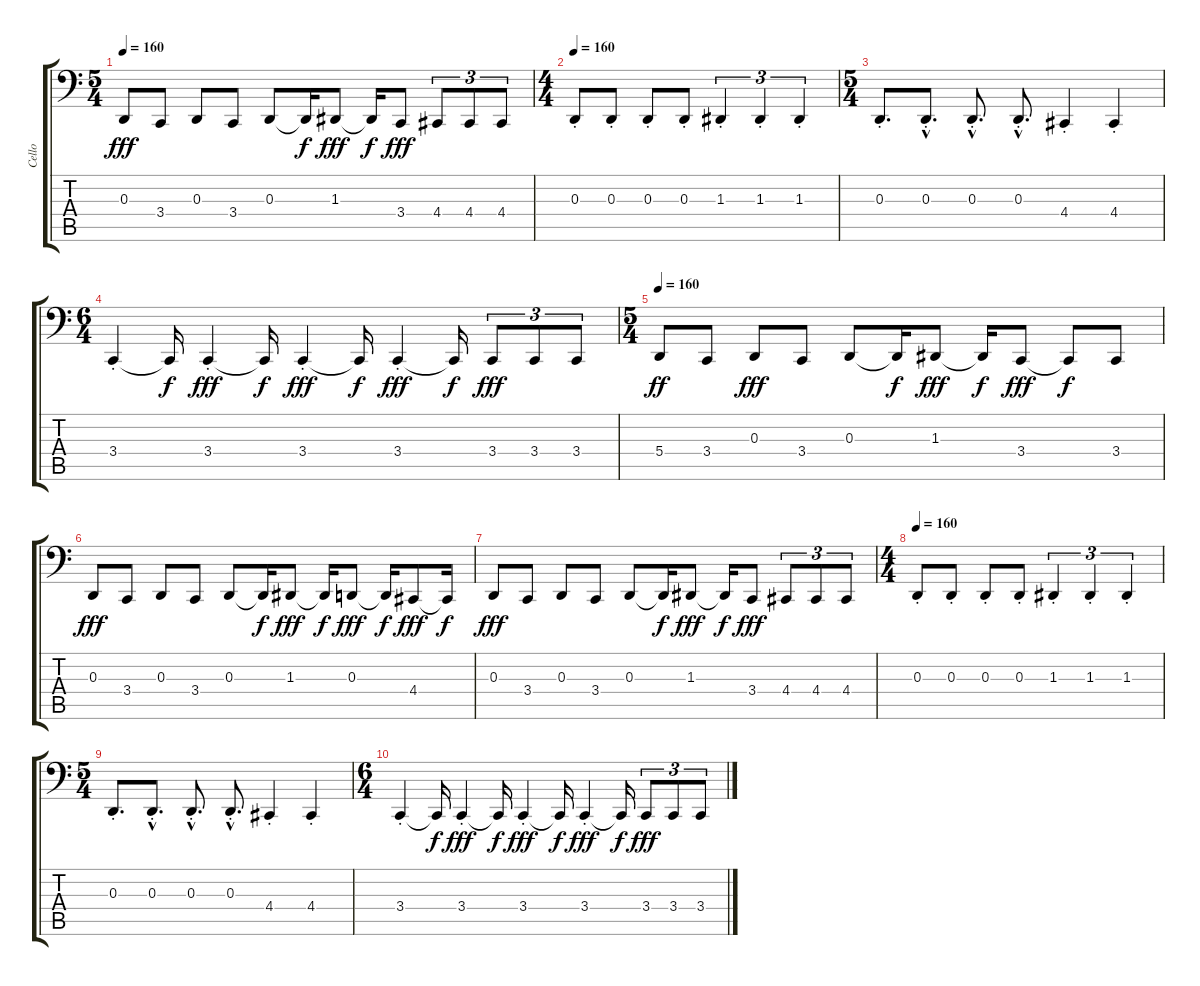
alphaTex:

\track ("Cello" "Cello") {instrument cello}
\staff {score tabs}
\tuning (C3 G2 D2 A1 E1 B0) {hide}
\ts (5 4)
\tempo 160
\clef f4
\ks c
0.3.8{dy fff} 3.4.8 0.3.8 3.4.8 0.3.8 0.3{t}.16{dy f} 1.3.8{dy fff} 1.3{t}.16{dy f} 3.4.8{dy fff} 4.4.8{tu (3 2)} 4.4.8{tu (3 2)} 4.4.8{tu (3 2)} |
\ts (4 4)
\tempo 160
0.3{st}.8 0.3{st}.8 0.3{st}.8 0.3{st}.8 1.3{st}.4{tu (3 2)} 1.3{st}.4{tu (3 2)} 1.3{st}.4{tu (3 2)} |
\ts (5 4)
0.3{st}.8{d} 0.3{hac st}.8{d} 0.3{hac st}.8{d} 0.3{hac st}.8{d} 4.4{st}.4 4.4{st}.4 |
\ts (6 4)
3.4{st}.4 3.4{t}.16{dy f} 3.4{st}.4{dy fff} 3.4{t}.16{dy f} 3.4{st}.4{dy fff} 3.4{t}.16{dy f} 3.4{st}.4{dy fff} 3.4{t}.16{dy f} 3.4.8{tu (3 2) dy fff} 3.4.8{tu (3 2)} 3.4.8{tu (3 2)} |
\ts (5 4)
\tempo 160
5.4.8{dy ff volume 11} 3.4.8 0.3.8{dy fff} 3.4.8 0.3.8 0.3{t}.16{dy f} 1.3.8{dy fff} 1.3{t}.16{dy f} 3.4.8{dy fff} 3.4{t}.8{dy f} 3.4.8 |
0.3.8{dy fff} 3.4.8 0.3.8 3.4.8 0.3.8 0.3{t}.16{dy f} 1.3.8{dy fff} 1.3{t}.16{dy f} 0.3.8{dy fff} 0.3{t}.16{dy f} 4.4.8{dy fff} 4.4{t}.16{dy f} |
0.3.8{dy fff} 3.4.8 0.3.8 3.4.8 0.3.8 0.3{t}.16{dy f} 1.3.8{dy fff} 1.3{t}.16{dy f} 3.4.8{dy fff} 4.4.8{tu (3 2)} 4.4.8{tu (3 2)} 4.4.8{tu (3 2)} |
\ts (4 4)
\tempo 160
0.3{st}.8 0.3{st}.8 0.3{st}.8 0.3{st}.8 1.3{st}.4{tu (3 2)} 1.3{st}.4{tu (3 2)} 1.3{st}.4{tu (3 2)} |
\ts (5 4)
0.3{st}.8{d} 0.3{hac st}.8{d} 0.3{hac st}.8{d} 0.3{hac st}.8{d} 4.4{st}.4 4.4{st}.4 |
\ts (6 4)
3.4{st}.4 3.4{t}.16{dy f} 3.4{st}.4{dy fff} 3.4{t}.16{dy f} 3.4{st}.4{dy fff} 3.4{t}.16{dy f} 3.4{st}.4{dy fff} 3.4{t}.16{dy f} 3.4.8{tu (3 2) dy fff} 3.4.8{tu (3 2)} 3.4.8{tu (3 2)}
